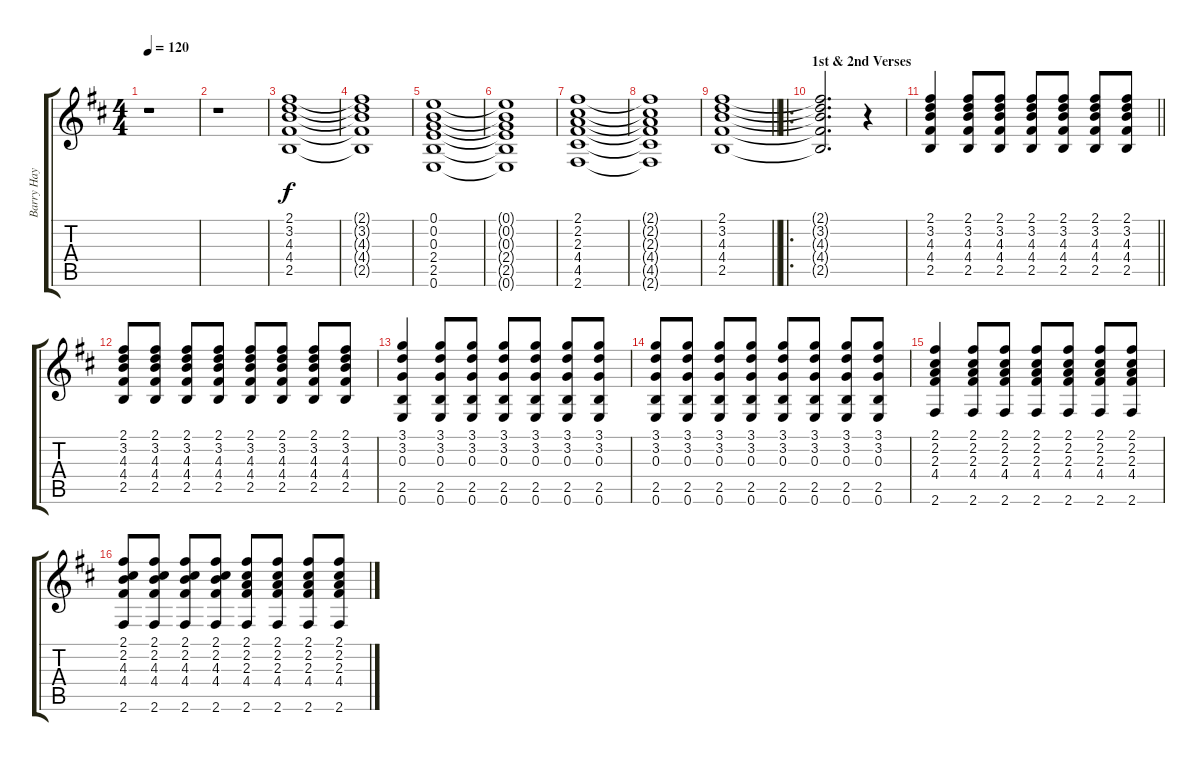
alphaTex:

\track ("Barry Hay - Gtr.2" "Barry Hay ") {instrument acousticguitarsteel}
\staff {score tabs}
\tuning (E4 B3 G3 D3 A2 E2) {hide}
\ts (4 4)
\tempo 120
\clef g2
\ks d
r.1{dy f instrument acousticguitarsteel} |
r.1 |
(2.1 3.2 4.3 4.4 2.5).1 |
(2.1{t} 3.2{t} 4.3{t} 4.4{t} 2.5{t}).1 |
(0.1 0.2 0.3 2.4 2.5 0.6).1 |
(0.1{t} 0.2{t} 0.3{t} 2.4{t} 2.5{t} 0.6{t}).1 |
(2.1 2.2 2.3 4.4 4.5 2.6).1 |
(2.1{t} 2.2{t} 2.3{t} 4.4{t} 4.5{t} 2.6{t}).1 |
\barLineRight lightlight
(2.1 3.2 4.3 4.4 2.5).1 |
\ro
\section ("" "1st & 2nd Verses")
(2.1{t} 3.2{t} 4.3{t} 4.4{t} 2.5{t}).2{d} r.4 |
\barLineRight lightlight
(2.1 3.2 4.3 4.4 2.5).4 (2.1 3.2 4.3 4.4 2.5).8 (2.1 3.2 4.3 4.4 2.5).8 (2.1 3.2 4.3 4.4 2.5).8 (2.1 3.2 4.3 4.4 2.5).8 (2.1 3.2 4.3 4.4 2.5).8 (2.1 3.2 4.3 4.4 2.5).8 |
(2.1 3.2 4.3 4.4 2.5).8 (2.1 3.2 4.3 4.4 2.5).8 (2.1 3.2 4.3 4.4 2.5).8 (2.1 3.2 4.3 4.4 2.5).8 (2.1 3.2 4.3 4.4 2.5).8 (2.1 3.2 4.3 4.4 2.5).8 (2.1 3.2 4.3 4.4 2.5).8 (2.1 3.2 4.3 4.4 2.5).8 |
(3.1 3.2 0.3 2.5 0.6).4 (3.1 3.2 0.3 2.5 0.6).8 (3.1 3.2 0.3 2.5 0.6).8 (3.1 3.2 0.3 2.5 0.6).8 (3.1 3.2 0.3 2.5 0.6).8 (3.1 3.2 0.3 2.5 0.6).8 (3.1 3.2 0.3 2.5 0.6).8 |
(3.1 3.2 0.3 2.5 0.6).8 (3.1 3.2 0.3 2.5 0.6).8 (3.1 3.2 0.3 2.5 0.6).8 (3.1 3.2 0.3 2.5 0.6).8 (3.1 3.2 0.3 2.5 0.6).8 (3.1 3.2 0.3 2.5 0.6).8 (3.1 3.2 0.3 2.5 0.6).8 (3.1 3.2 0.3 2.5 0.6).8 |
(2.1 2.2 2.3 4.4 2.6).4 (2.1 2.2 2.3 4.4 2.6).8 (2.1 2.2 2.3 4.4 2.6).8 (2.1 2.2 2.3 4.4 2.6).8 (2.1 2.2 2.3 4.4 2.6).8 (2.1 2.2 2.3 4.4 2.6).8 (2.1 2.2 2.3 4.4 2.6).8 |
(2.1 2.2 4.3 4.4 2.6).8 (2.1 2.2 4.3 4.4 2.6).8 (2.1 2.2 4.3 4.4 2.6).8 (2.1 2.2 4.3 4.4 2.6).8 (2.1 2.2 2.3 4.4 2.6).8 (2.1 2.2 2.3 4.4 2.6).8 (2.1 2.2 2.3 4.4 2.6).8 (2.1 2.2 2.3 4.4 2.6).8
